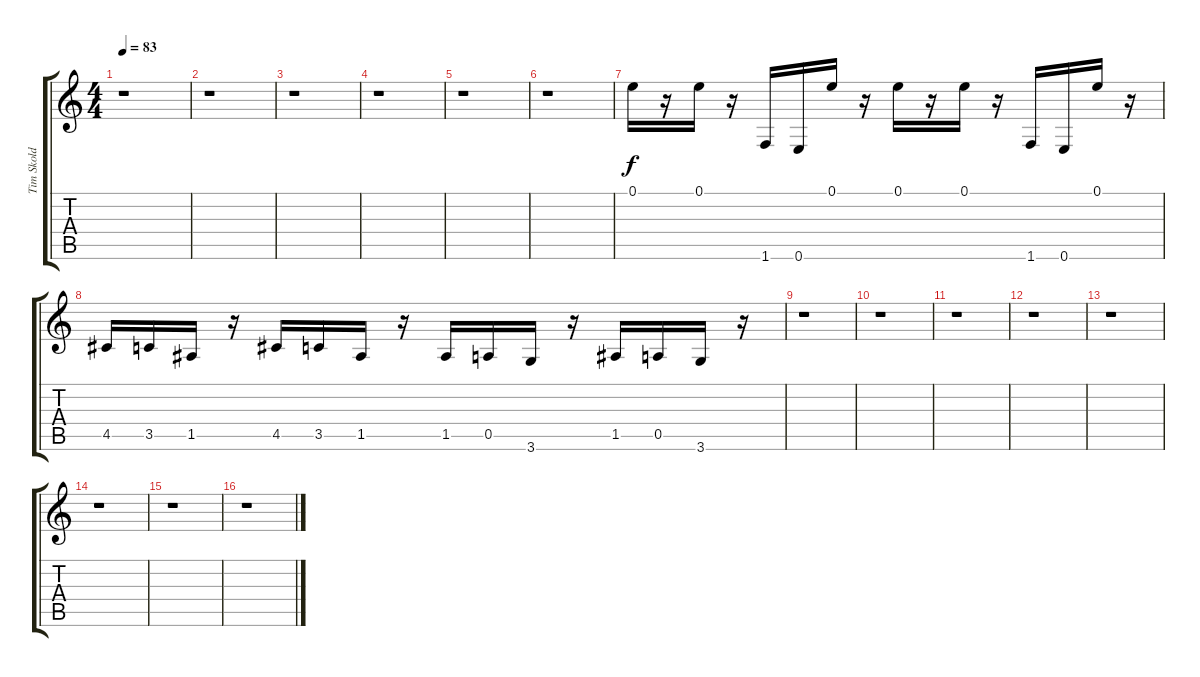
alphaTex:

\track ("Tim Skold" "Tim Skold") {instrument distortionguitar}
\staff {score tabs}
\tuning (E4 B3 G3 D3 A2 E2) {hide}
\ts (4 4)
\tempo 83
\clef g2
\ks c
r.1{dy f} |
r.1 |
r.1 |
r.1 |
r.1 |
r.1 |
0.1.16 r.16 0.1.16 r.16 1.6.16 0.6.16 0.1.16 r.16 0.1.16 r.16 0.1.16 r.16 1.6.16 0.6.16 0.1.16 r.16 |
4.5.16 3.5.16 1.5.16 r.16 4.5.16 3.5.16 1.5.16 r.16 1.5.16 0.5.16 3.6.16 r.16 1.5.16 0.5.16 3.6.16 r.16 |
r.1 |
r.1 |
r.1 |
r.1 |
r.1 |
r.1 |
r.1 |
r.1
